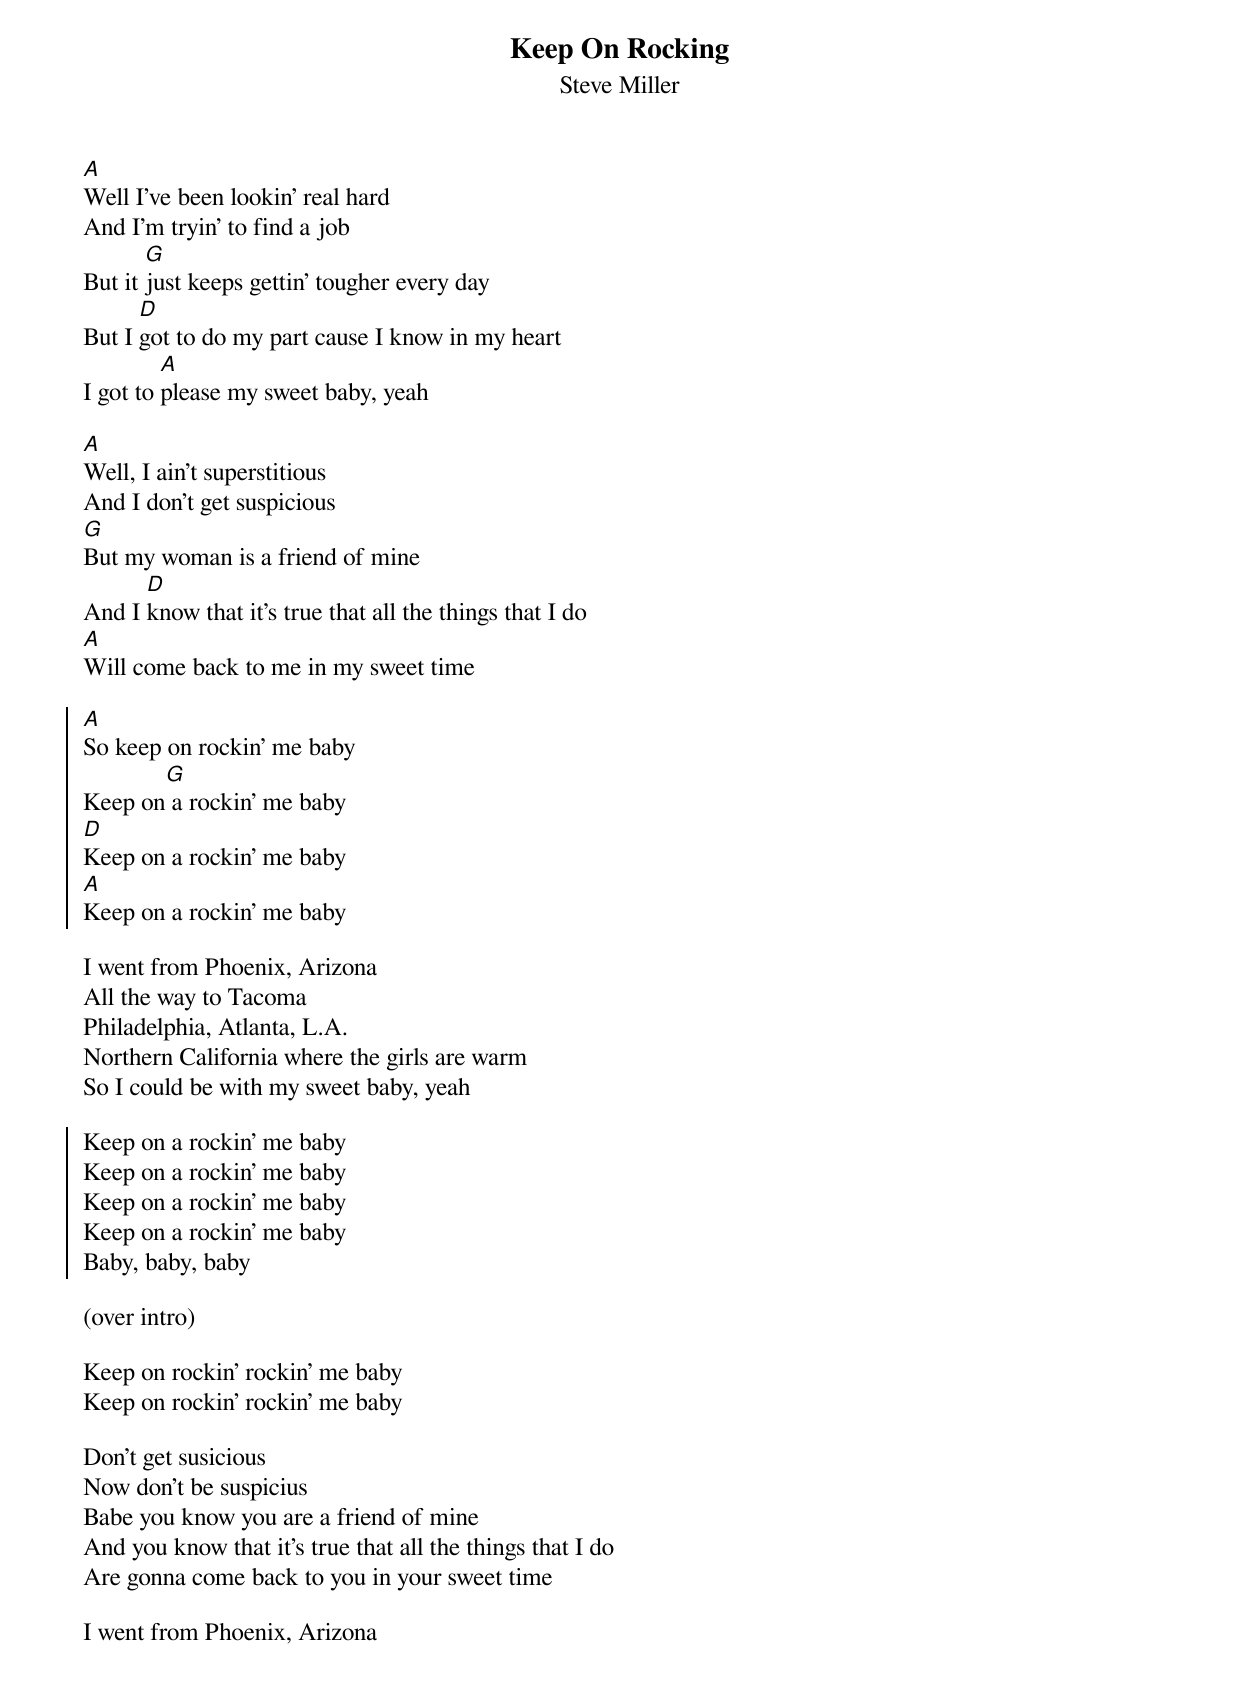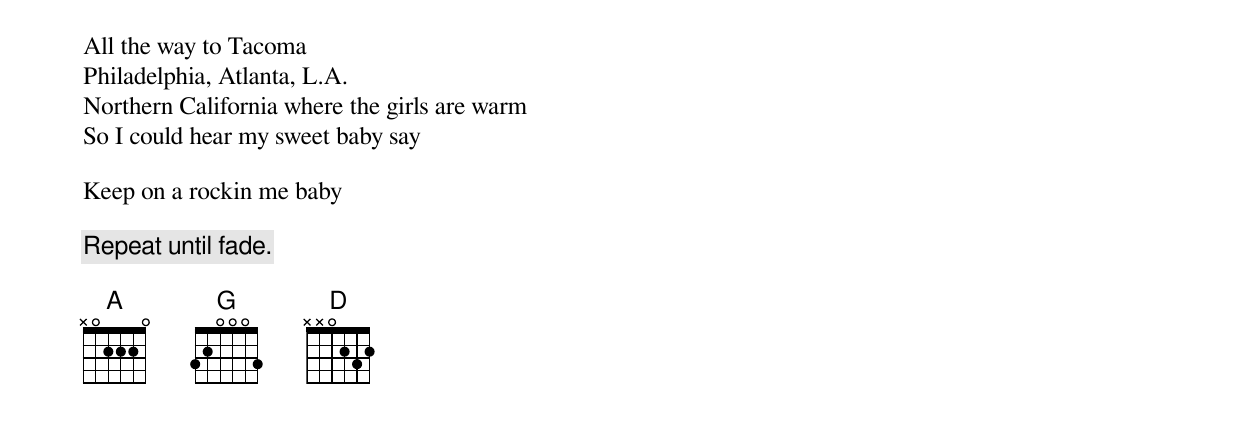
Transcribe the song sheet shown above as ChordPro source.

{title:Keep On Rocking}
{subtitle:Steve Miller}
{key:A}

[A]
Well I've been lookin' real hard
And I'm tryin' to find a job
But it [G]just keeps gettin' tougher every day
But I [D]got to do my part cause I know in my heart
I got to [A]please my sweet baby, yeah

[A]
Well, I ain't superstitious
And I don't get suspicious
[G]
But my woman is a friend of mine
And I [D]know that it's true that all the things that I do
[A]
Will come back to me in my sweet time

{soc}
[A]
So keep on rockin' me baby
Keep on[G] a rockin' me baby
[D]
Keep on a rockin' me baby
[A]
Keep on a rockin' me baby
{eoc}

I went from Phoenix, Arizona
All the way to Tacoma
Philadelphia, Atlanta, L.A.
Northern California where the girls are warm
So I could be with my sweet baby, yeah

{soc}
Keep on a rockin' me baby
Keep on a rockin' me baby
Keep on a rockin' me baby
Keep on a rockin' me baby
Baby, baby, baby
{eoc}

(over intro)

Keep on rockin' rockin' me baby
Keep on rockin' rockin' me baby

Don't get susicious
Now don't be suspicius
Babe you know you are a friend of mine
And you know that it's true that all the things that I do
Are gonna come back to you in your sweet time

I went from Phoenix, Arizona
All the way to Tacoma
Philadelphia, Atlanta, L.A.
Northern California where the girls are warm
So I could hear my sweet baby say

Keep on a rockin me baby

{c:Repeat until fade.}

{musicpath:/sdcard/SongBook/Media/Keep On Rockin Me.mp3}
